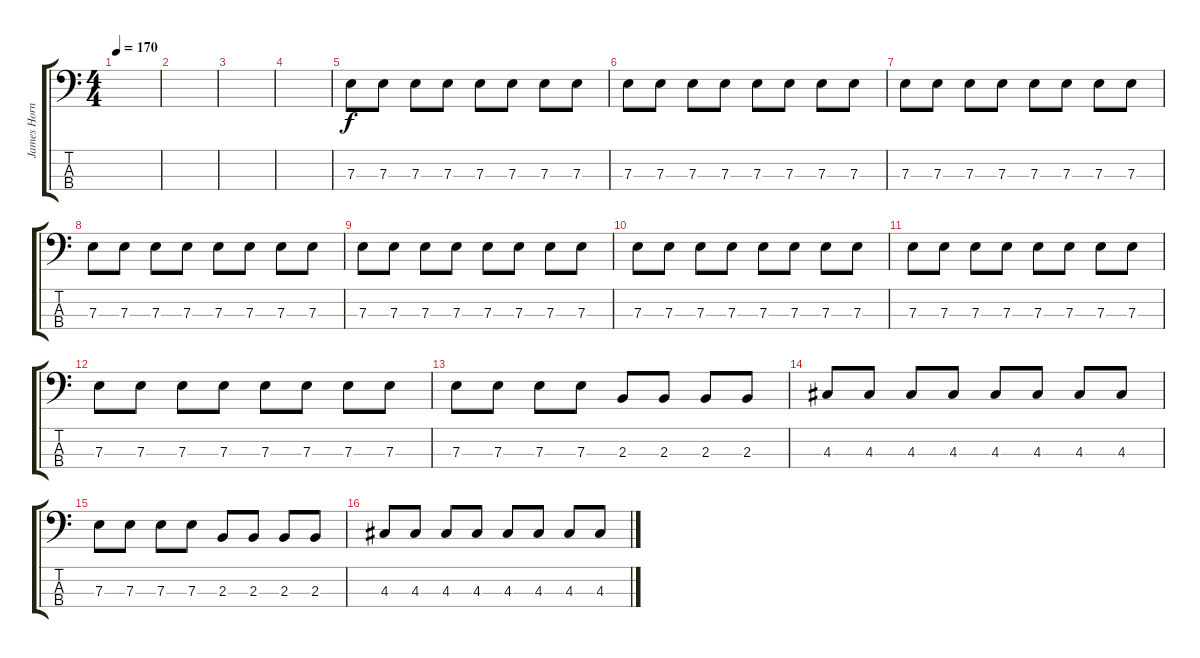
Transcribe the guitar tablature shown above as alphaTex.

\track ("James Hornsmith" "James Horn") {instrument electricbassfinger}
\staff {score tabs}
\tuning (G2 D2 A1 E1) {hide}
\ts (4 4)
\tempo 170
\clef f4
\ks c
|
|
|
|
7.3.8 7.3.8 7.3.8 7.3.8 7.3.8 7.3.8 7.3.8 7.3.8 |
7.3.8 7.3.8 7.3.8 7.3.8 7.3.8 7.3.8 7.3.8 7.3.8 |
7.3.8 7.3.8 7.3.8 7.3.8 7.3.8 7.3.8 7.3.8 7.3.8 |
7.3.8 7.3.8 7.3.8 7.3.8 7.3.8 7.3.8 7.3.8 7.3.8 |
7.3.8 7.3.8 7.3.8 7.3.8 7.3.8 7.3.8 7.3.8 7.3.8 |
7.3.8 7.3.8 7.3.8 7.3.8 7.3.8 7.3.8 7.3.8 7.3.8 |
7.3.8 7.3.8 7.3.8 7.3.8 7.3.8 7.3.8 7.3.8 7.3.8 |
7.3.8 7.3.8 7.3.8 7.3.8 7.3.8 7.3.8 7.3.8 7.3.8 |
7.3.8 7.3.8 7.3.8 7.3.8 2.3.8 2.3.8 2.3.8 2.3.8 |
4.3.8 4.3.8 4.3.8 4.3.8 4.3.8 4.3.8 4.3.8 4.3.8 |
7.3.8 7.3.8 7.3.8 7.3.8 2.3.8 2.3.8 2.3.8 2.3.8 |
4.3.8 4.3.8 4.3.8 4.3.8 4.3.8 4.3.8 4.3.8 4.3.8
